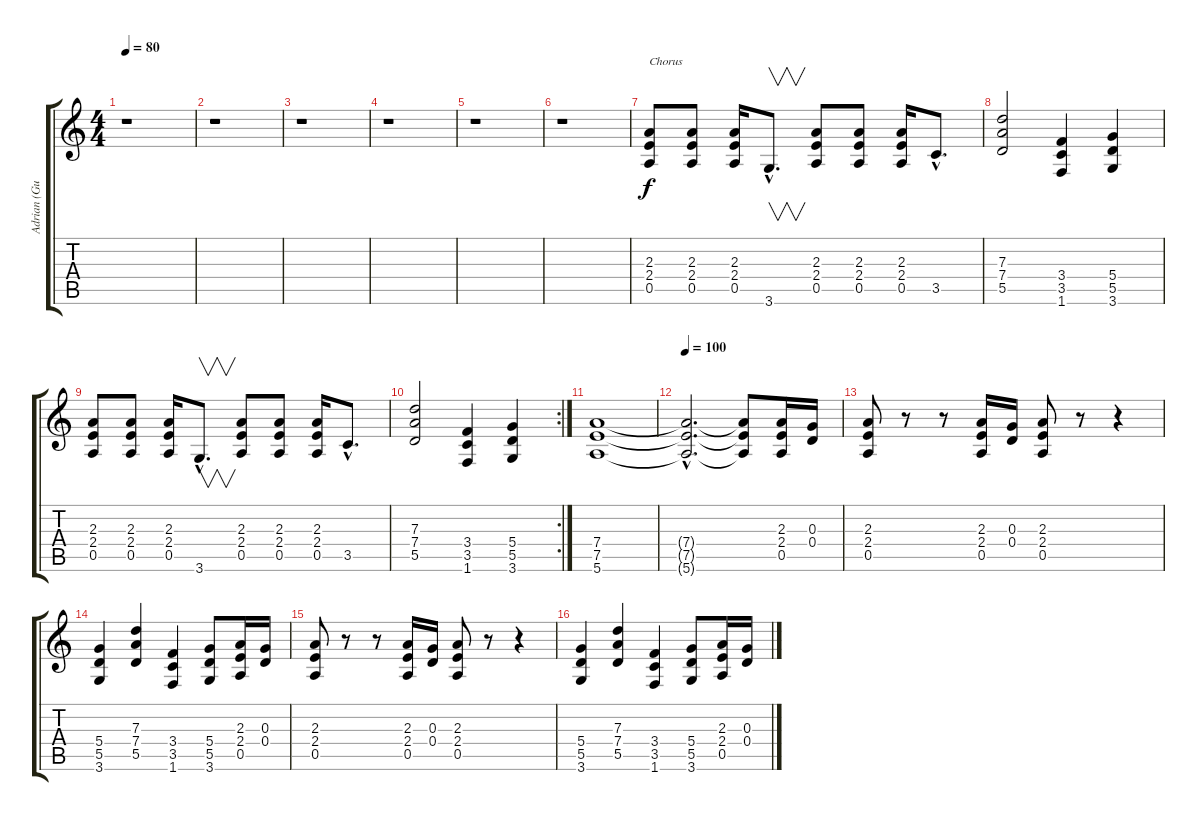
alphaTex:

\track ("Adrian (Guitar 2)" "Adrian (Gu") {instrument distortionguitar}
\staff {score tabs}
\tuning (E4 B3 G3 D3 A2 E2) {hide}
\ts (4 4)
\tempo 80
\clef g2
\ks c
r.1{dy f} |
r.1 |
r.1 |
r.1 |
r.1 |
r.1 |
(2.3 2.4 0.5).8{txt "Chorus"} (2.3 2.4 0.5).8 (2.3 2.4 0.5).16 3.6{hac}.8{v d} (2.3 2.4 0.5).8 (2.3 2.4 0.5).8 (2.3 2.4 0.5).16 3.5{hac}.8{d} |
(7.3 7.4 5.5).2 (3.4 3.5 1.6).4 (5.4 5.5 3.6).4 |
(2.3 2.4 0.5).8 (2.3 2.4 0.5).8 (2.3 2.4 0.5).16 3.6{hac}.8{v d} (2.3 2.4 0.5).8 (2.3 2.4 0.5).8 (2.3 2.4 0.5).16 3.5{hac}.8{d} |
\rc 2
(7.3 7.4 5.5).2 (3.4 3.5 1.6).4 (5.4 5.5 3.6).4 |
(7.4 7.5 5.6).1 |
\tempo 100
(7.4{hac t} 7.5{hac t} 5.6{hac t}).2{d} (7.4{t} 7.5{t} 5.6{t}).8 (2.3 2.4 0.5).16 (0.3 0.4).16 |
(2.3 2.4 0.5).8 r.8 r.8 (2.3 2.4 0.5).16 (0.3 0.4).16 (2.3 2.4 0.5).8 r.8 r.4 |
(5.4 5.5 3.6).4 (7.3 7.4 5.5).4 (3.4 3.5 1.6).4 (5.4 5.5 3.6).8 (2.3 2.4 0.5).16 (0.3 0.4).16 |
(2.3 2.4 0.5).8 r.8 r.8 (2.3 2.4 0.5).16 (0.3 0.4).16 (2.3 2.4 0.5).8 r.8 r.4 |
(5.4 5.5 3.6).4 (7.3 7.4 5.5).4 (3.4 3.5 1.6).4 (5.4 5.5 3.6).8 (2.3 2.4 0.5).16 (0.3 0.4).16
